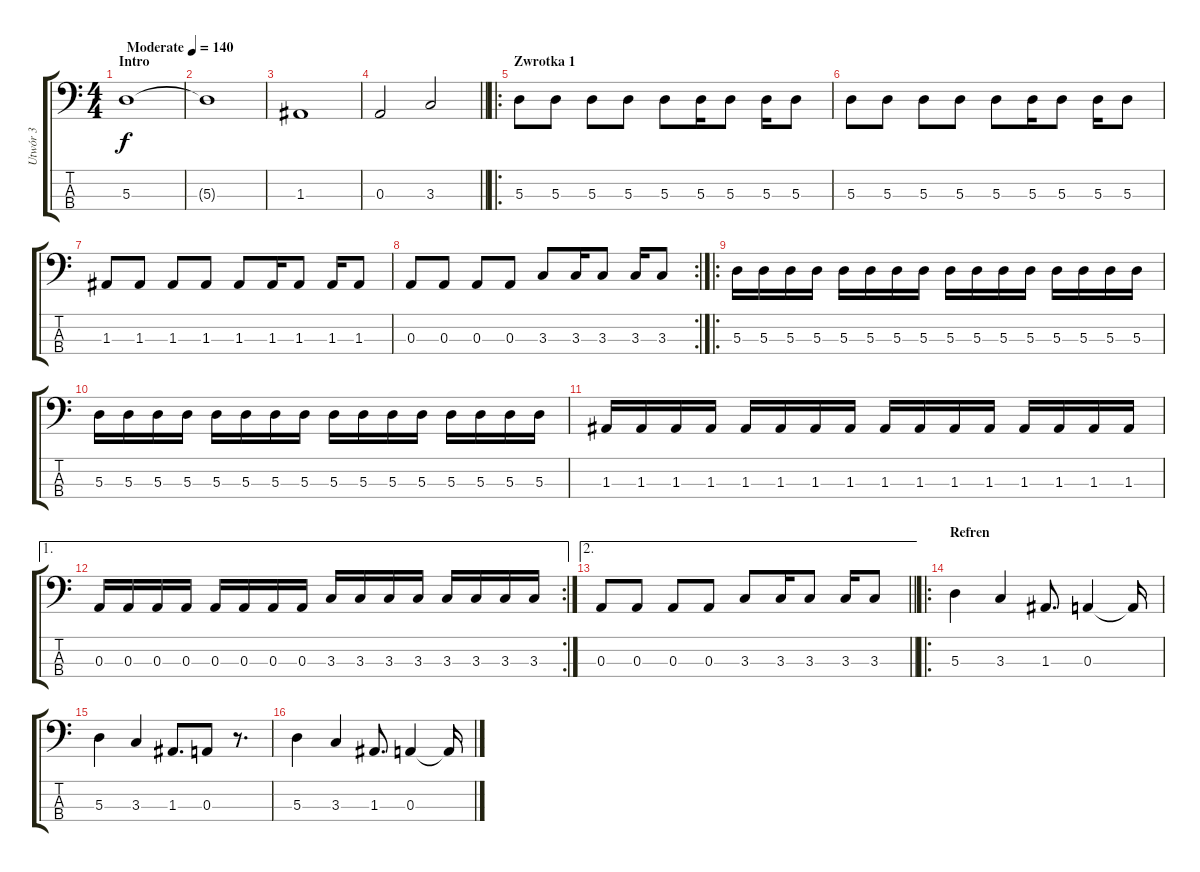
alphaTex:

\track ("Utwór 3" "Utwór 3") {instrument electricbassfinger}
\staff {score tabs}
\tuning (G2 D2 A1 E1) {hide}
\ts (4 4)
\section ("" "Intro")
\tempo (140 "Moderate")
\clef f4
\ks c
5.3.1{dy f instrument electricbassfinger} |
5.3{t}.1 |
1.3.1 |
\barLineRight lightlight
0.3.2 3.3.2 |
\ro
\section ("" "Zwrotka 1")
5.3.8 5.3.8 5.3.8 5.3.8 5.3.8 5.3.16 5.3.8 5.3.16 5.3.8 |
5.3.8 5.3.8 5.3.8 5.3.8 5.3.8 5.3.16 5.3.8 5.3.16 5.3.8 |
1.3.8 1.3.8 1.3.8 1.3.8 1.3.8 1.3.16 1.3.8 1.3.16 1.3.8 |
\rc 2
0.3.8 0.3.8 0.3.8 0.3.8 3.3.8 3.3.16 3.3.8 3.3.16 3.3.8 |
\ro
5.3.16 5.3.16 5.3.16 5.3.16 5.3.16 5.3.16 5.3.16 5.3.16 5.3.16 5.3.16 5.3.16 5.3.16 5.3.16 5.3.16 5.3.16 5.3.16 |
5.3.16 5.3.16 5.3.16 5.3.16 5.3.16 5.3.16 5.3.16 5.3.16 5.3.16 5.3.16 5.3.16 5.3.16 5.3.16 5.3.16 5.3.16 5.3.16 |
1.3.16 1.3.16 1.3.16 1.3.16 1.3.16 1.3.16 1.3.16 1.3.16 1.3.16 1.3.16 1.3.16 1.3.16 1.3.16 1.3.16 1.3.16 1.3.16 |
\ae 1
\rc 2
0.3.16 0.3.16 0.3.16 0.3.16 0.3.16 0.3.16 0.3.16 0.3.16 3.3.16 3.3.16 3.3.16 3.3.16 3.3.16 3.3.16 3.3.16 3.3.16 |
\ae 2
\barLineRight lightlight
0.3.8 0.3.8 0.3.8 0.3.8 3.3.8 3.3.16 3.3.8 3.3.16 3.3.8 |
\ro
\section ("" "Refren")
5.3.4 3.3.4 1.3.8{d} 0.3.4 0.3{t}.16 |
5.3.4 3.3.4 1.3.8{d} 0.3.8 r.8{d} |
5.3.4 3.3.4 1.3.8{d} 0.3.4 0.3{t}.16
